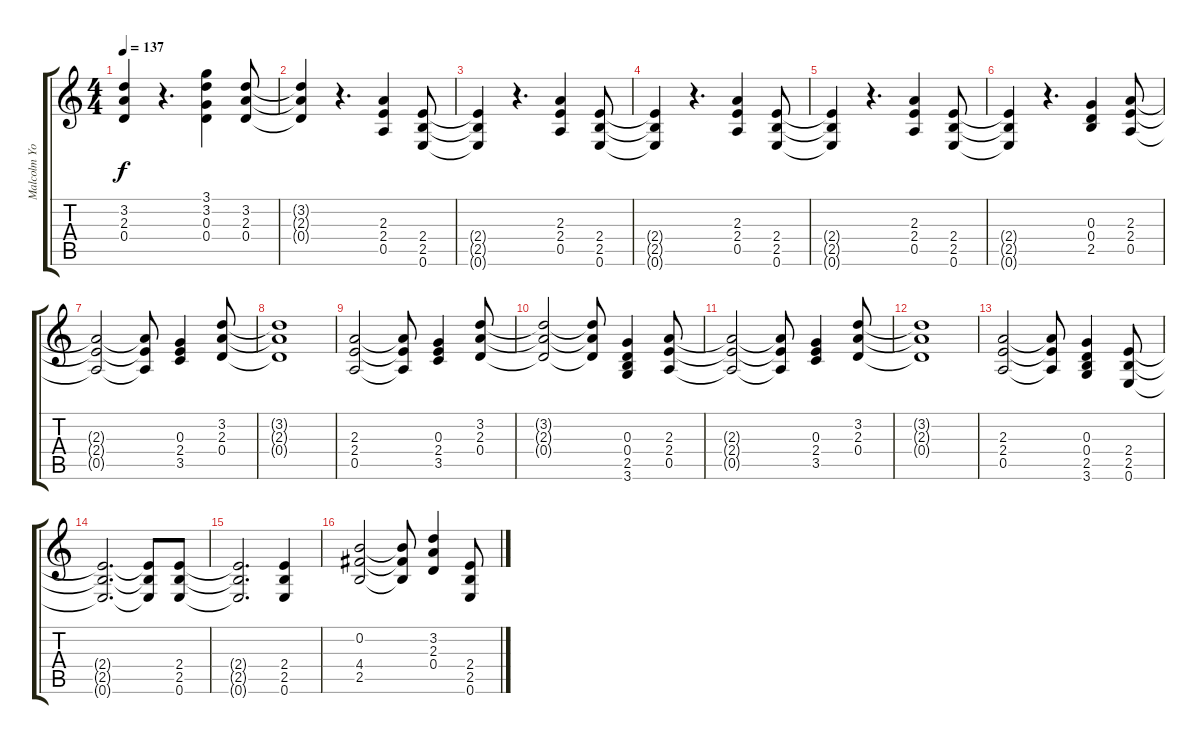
\track ("Malcolm Young" "Malcolm Yo") {instrument overdrivenguitar}
\staff {score tabs}
\tuning (E4 B3 G3 D3 A2 E2) {hide}
\ts (4 4)
\tempo 137
\clef g2
\ks c
(3.2{t} 2.3{t} 0.4{t}).4{dy f} r.4{d} (3.1 3.2 0.3 0.4).4 (3.2 2.3 0.4).8 |
(3.2{t} 2.3{t} 0.4{t}).4 r.4{d} (2.3 2.4 0.5).4 (2.4 2.5 0.6).8 |
(2.4{t} 2.5{t} 0.6{t}).4 r.4{d} (2.3 2.4 0.5).4 (2.4 2.5 0.6).8 |
(2.4{t} 2.5{t} 0.6{t}).4 r.4{d} (2.3 2.4 0.5).4 (2.4 2.5 0.6).8 |
(2.4{t} 2.5{t} 0.6{t}).4 r.4{d} (2.3 2.4 0.5).4 (2.4 2.5 0.6).8 |
(2.4{t} 2.5{t} 0.6{t}).4 r.4{d} (0.3 0.4 2.5).4 (2.3 2.4 0.5).8 |
(2.3{t} 2.4{t} 0.5{t}).2 (2.3{t} 2.4{t} 0.5{t}).8 (0.3 2.4 3.5).4 (3.2 2.3 0.4).8 |
(3.2{t} 2.3{t} 0.4{t}).1 |
(2.3 2.4 0.5).2 (2.3{t} 2.4{t} 0.5{t}).8 (0.3 2.4 3.5).4 (3.2 2.3 0.4).8 |
(3.2{t} 2.3{t} 0.4{t}).2 (3.2{t} 2.3{t} 0.4{t}).8 (0.3 0.4 2.5 3.6).4 (2.3 2.4 0.5).8 |
(2.3{t} 2.4{t} 0.5{t}).2 (2.3{t} 2.4{t} 0.5{t}).8 (0.3 2.4 3.5).4 (3.2 2.3 0.4).8 |
(3.2{t} 2.3{t} 0.4{t}).1 |
(2.3 2.4 0.5).2 (2.3{t} 2.4{t} 0.5{t}).8 (0.3 0.4 2.5 3.6).4 (2.4 2.5 0.6).8 |
(2.4{t} 2.5{t} 0.6{t}).2{d} (2.4{t} 2.5{t} 0.6{t}).8 (2.4 2.5 0.6).8 |
(2.4{t} 2.5{t} 0.6{t}).2{d} (2.4 2.5 0.6).4 |
(0.2 4.4 2.5).2 (0.2{t} 4.4{t} 2.5{t}).8 (3.2 2.3 0.4).4 (2.4 2.5 0.6).8
